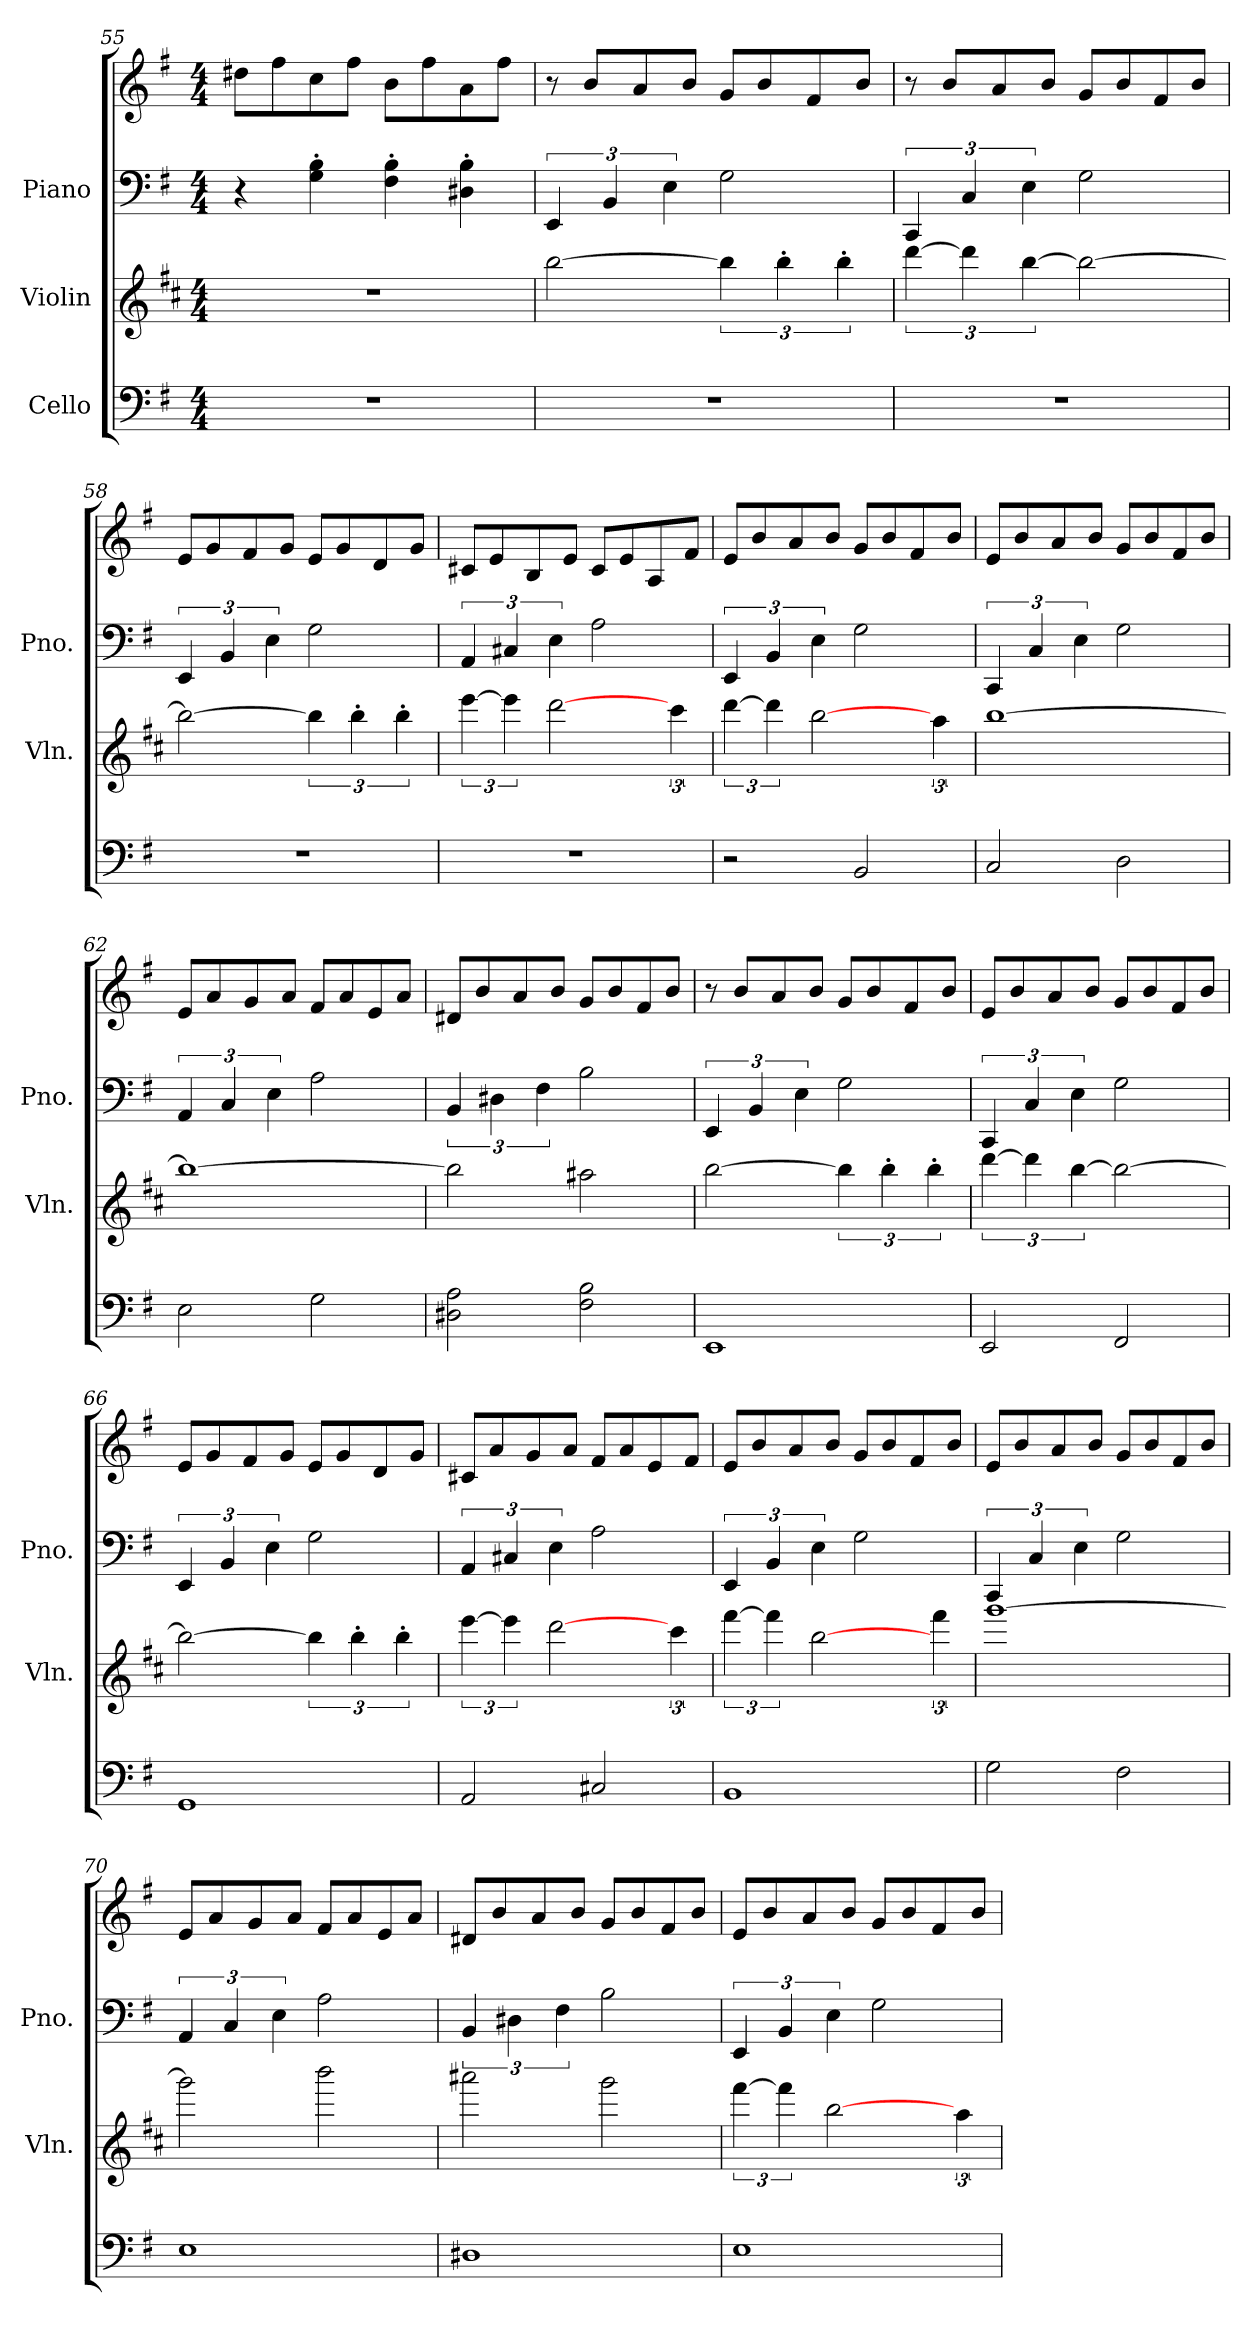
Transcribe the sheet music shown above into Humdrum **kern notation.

**kern	**kern	**kern	**kern
*part3	*part2	*part1	*part1
*staff4	*staff3	*staff2	*staff1
*I"Cello	*I"Violin	*I"Piano	*
*	*I'Vln.	*I'Pno.	*
*clefF4	*clefG2	*clefF4	*clefG2
*	*ITrd4c7	*	*
*k[f#]	*k[f#]	*k[f#]	*k[f#]
*e:	*e:	*e:	*e:
*M4/4	*M4/4	*M4/4	*M4/4
=55	=55	=55	=55
1r	1r	4r	8dd#X\L
.	.	.	8ff#\
.	.	4G\'> 4B\'>	8cc\
.	.	.	8ff#\J
.	.	4F#\'> 4B\'>	8b\L
.	.	.	8ff#\
.	.	4D#X\'> 4B\'>	8a\
.	.	.	8ff#\J
!!LO:PB:g=z
=56	=56	=56	=56
1r	[2ee\	6EE/	8r
.	.	.	8b/L
.	.	6BB/	.
.	.	.	8a/
.	.	6E\	.
.	.	.	8b/J
.	6ee\]	2G\	8g/L
.	.	.	8b/
.	6ee'>\	.	.
.	.	.	8f#/
.	6ee'>\	.	.
.	.	.	8b/J
=57	=57	=57	=57
1r	[6gg\	6CC/	8r
.	.	.	8b/L
.	6gg\]	6C/	.
.	.	.	8a/
.	[6ee\	6E\	.
.	.	.	8b/J
.	2ee\_	2G\	8g/L
.	.	.	8b/
.	.	.	8f#/
.	.	.	8b/J
=58	=58	=58	=58
1r	2ee\_	6EE/	8e/L
.	.	.	8g/
.	.	6BB/	.
.	.	.	8f#/
.	.	6E\	.
.	.	.	8g/J
.	6ee\]	2G\	8e/L
.	.	.	8g/
.	6ee'>\	.	.
.	.	.	8d/
.	6ee'>\	.	.
.	.	.	8g/J
=59	=59	=59	=59
1r	[6aa\	6AA/	8c#X/L
.	.	.	8e/
.	6aa\]	6C#X/	.
.	.	.	8B/
.	[2gg\	6E\	.
.	.	.	8e/J
.	.	2A\	8c#/L
.	.	.	8e/
.	.	.	8A/
.	6ff#\	.	.
.	.	.	8f#/J
!!LO:LB:g=z
=60	=60	=60	=60
2r	[6gg\	6EE/	8e/L
.	.	.	8b/
.	6gg\]	6BB/	.
.	.	.	8a/
.	[2ee\	6E\	.
.	.	.	8b/J
2BB/	.	2G\	8g/L
.	.	.	8b/
.	.	.	8f#/
.	6dd\	.	.
.	.	.	8b/J
=61	=61	=61	=61
2C/	[1ee	6CC/	8e/L
.	.	.	8b/
.	.	6C/	.
.	.	.	8a/
.	.	6E\	.
.	.	.	8b/J
2D\	.	2G\	8g/L
.	.	.	8b/
.	.	.	8f#/
.	.	.	8b/J
=62	=62	=62	=62
2E\	1ee_	6AA/	8e/L
.	.	.	8a/
.	.	6C/	.
.	.	.	8g/
.	.	6E\	.
.	.	.	8a/J
2G\	.	2A\	8f#/L
.	.	.	8a/
.	.	.	8e/
.	.	.	8a/J
=63	=63	=63	=63
2D#X\ 2A\	2ee\]	6BB/	8d#X/L
.	.	.	8b/
.	.	6D#X\	.
.	.	.	8a/
.	.	6F#\	.
.	.	.	8b/J
2F#\ 2B\	2dd#X\	2B\	8g/L
.	.	.	8b/
.	.	.	8f#/
.	.	.	8b/J
!!LO:PB:g=z
=64	=64	=64	=64
1EE	[2ee\	6EE/	8r
.	.	.	8b/L
.	.	6BB/	.
.	.	.	8a/
.	.	6E\	.
.	.	.	8b/J
.	6ee\]	2G\	8g/L
.	.	.	8b/
.	6ee'>\	.	.
.	.	.	8f#/
.	6ee'>\	.	.
.	.	.	8b/J
=65	=65	=65	=65
2EE/	[6gg\	6CC/	8e/L
.	.	.	8b/
.	6gg\]	6C/	.
.	.	.	8a/
.	[6ee\	6E\	.
.	.	.	8b/J
2FF#/	2ee\_	2G\	8g/L
.	.	.	8b/
.	.	.	8f#/
.	.	.	8b/J
=66	=66	=66	=66
1GG	2ee\_	6EE/	8e/L
.	.	.	8g/
.	.	6BB/	.
.	.	.	8f#/
.	.	6E\	.
.	.	.	8g/J
.	6ee\]	2G\	8e/L
.	.	.	8g/
.	6ee'>\	.	.
.	.	.	8d/
.	6ee'>\	.	.
.	.	.	8g/J
=67	=67	=67	=67
2AA/	[6aa\	6AA/	8c#X/L
.	.	.	8a/
.	6aa\]	6C#X/	.
.	.	.	8g/
.	[2gg\	6E\	.
.	.	.	8a/J
2C#X/	.	2A\	8f#/L
.	.	.	8a/
.	.	.	8e/
.	6ff#\	.	.
.	.	.	8f#/J
!!LO:LB:g=z
=68	=68	=68	=68
1BB	[6bb\	6EE/	8e/L
.	.	.	8b/
.	6bb\]	6BB/	.
.	.	.	8a/
.	[2ee\	6E\	.
.	.	.	8b/J
.	.	2G\	8g/L
.	.	.	8b/
.	.	.	8f#/
.	6bb\	.	.
.	.	.	8b/J
=69	=69	=69	=69
2G\	[1ccc	6CC/	8e/L
.	.	.	8b/
.	.	6C/	.
.	.	.	8a/
.	.	6E\	.
.	.	.	8b/J
2F#\	.	2G\	8g/L
.	.	.	8b/
.	.	.	8f#/
.	.	.	8b/J
=70	=70	=70	=70
1E	2ccc\]	6AA/	8e/L
.	.	.	8a/
.	.	6C/	.
.	.	.	8g/
.	.	6E\	.
.	.	.	8a/J
.	2eee\	2A\	8f#/L
.	.	.	8a/
.	.	.	8e/
.	.	.	8a/J
=71	=71	=71	=71
1D#X	2ddd#X\	6BB/	8d#X/L
.	.	.	8b/
.	.	6D#X\	.
.	.	.	8a/
.	.	6F#\	.
.	.	.	8b/J
.	2ccc\	2B\	8g/L
.	.	.	8b/
.	.	.	8f#/
.	.	.	8b/J
!!LO:PB:g=z
=72	=72	=72	=72
1E	[6bb\	6EE/	8e/L
.	.	.	8b/
.	6bb\]	6BB/	.
.	.	.	8a/
.	[2ee\	6E\	.
.	.	.	8b/J
.	.	2G\	8g/L
.	.	.	8b/
.	.	.	8f#/
.	6dd\	.	.
.	.	.	8b/J
=	=	=	=
*-	*-	*-	*-
